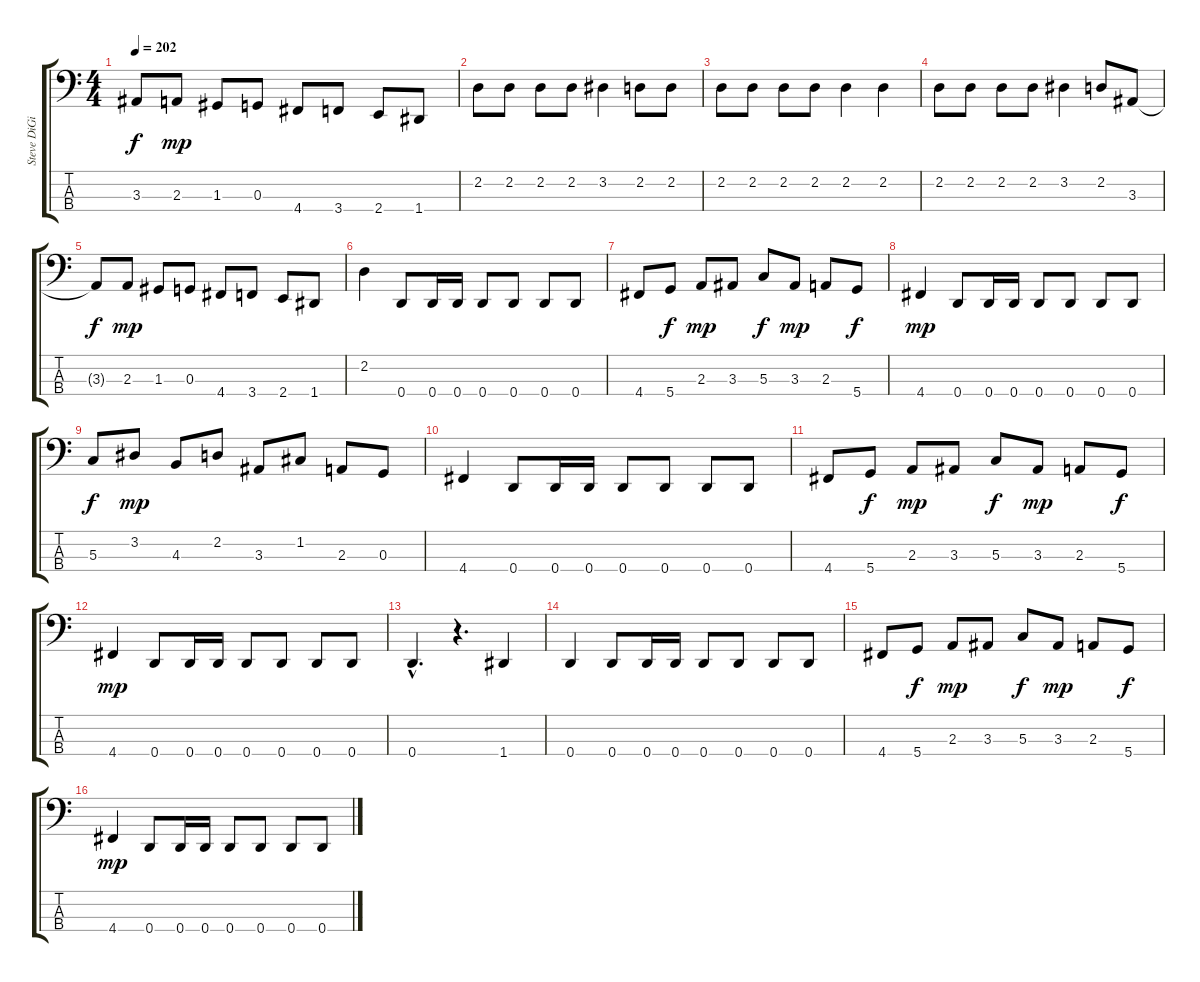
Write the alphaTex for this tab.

\track ("Steve DiGiorgio" "Steve DiGi") {instrument electricbassfinger}
\staff {score tabs}
\tuning (F2 C2 G1 D1) {hide}
\ts (4 4)
\tempo 202
\clef f4
\ks c
3.3{t}.8{dy f} 2.3.8{dy mp} 1.3.8 0.3.8 4.4.8 3.4.8 2.4.8 1.4.8 |
2.2.8 2.2.8 2.2.8 2.2.8 3.2.4 2.2.8 2.2.8 |
2.2.8 2.2.8 2.2.8 2.2.8 2.2.4 2.2.4 |
2.2.8 2.2.8 2.2.8 2.2.8 3.2.4 2.2.8 3.3.8 |
3.3{t}.8{dy f} 2.3.8{dy mp} 1.3.8 0.3.8 4.4.8 3.4.8 2.4.8 1.4.8 |
2.2.4 0.4.8 0.4.16 0.4.16 0.4.8 0.4.8 0.4.8 0.4.8 |
4.4.8 5.4.8{dy f} 2.3.8{dy mp} 3.3.8 5.3.8{dy f} 3.3.8{dy mp} 2.3.8 5.4.8{dy f} |
4.4.4{dy mp} 0.4.8 0.4.16 0.4.16 0.4.8 0.4.8 0.4.8 0.4.8 |
5.3.8{dy f} 3.2.8{dy mp} 4.3.8 2.2.8 3.3.8 1.2.8 2.3.8 0.3.8 |
4.4.4 0.4.8 0.4.16 0.4.16 0.4.8 0.4.8 0.4.8 0.4.8 |
4.4.8 5.4.8{dy f} 2.3.8{dy mp} 3.3.8 5.3.8{dy f} 3.3.8{dy mp} 2.3.8 5.4.8{dy f} |
4.4.4{dy mp} 0.4.8 0.4.16 0.4.16 0.4.8 0.4.8 0.4.8 0.4.8 |
0.4{hac}.4{d} r.4{d} 1.4.4 |
0.4.4 0.4.8 0.4.16 0.4.16 0.4.8 0.4.8 0.4.8 0.4.8 |
4.4.8 5.4.8{dy f} 2.3.8{dy mp} 3.3.8 5.3.8{dy f} 3.3.8{dy mp} 2.3.8 5.4.8{dy f} |
4.4.4{dy mp} 0.4.8 0.4.16 0.4.16 0.4.8 0.4.8 0.4.8 0.4.8
